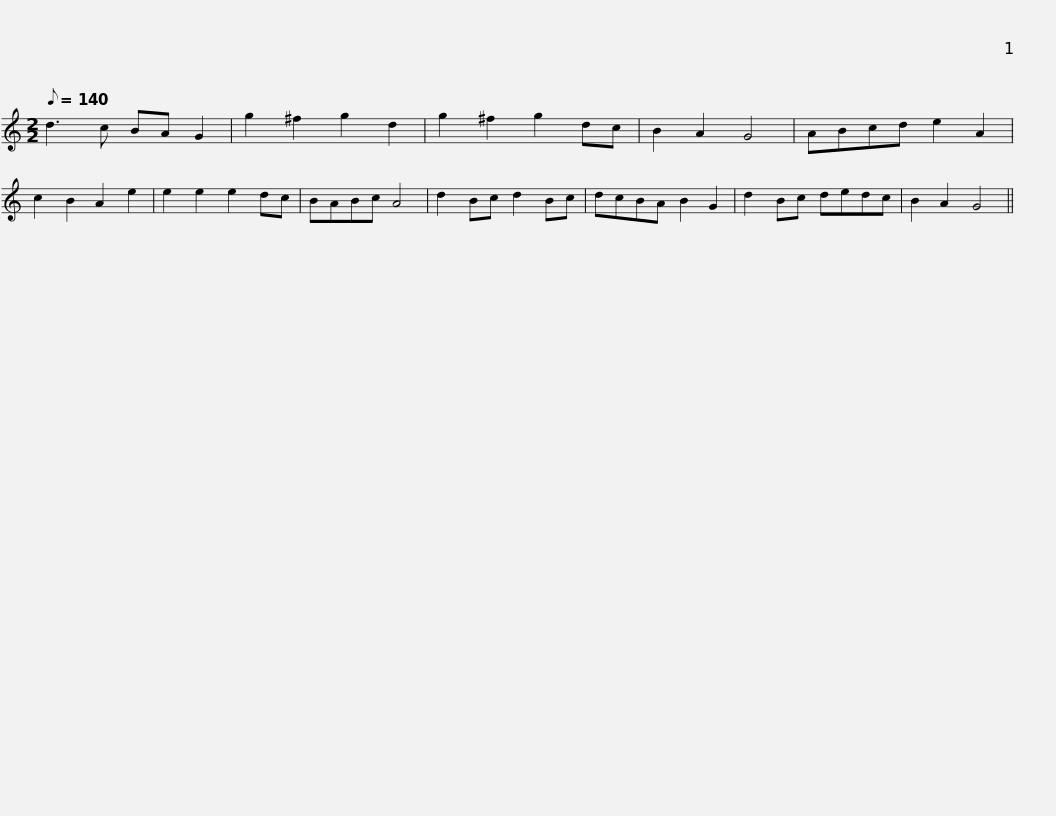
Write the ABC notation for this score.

X:1
L:1/8
Q:1/8=140
M:2/2
I:linebreak $
K:C
V:1 treble
V:1
 d3 c BA G2 | g2 ^f2 g2 d2 | g2 ^f2 g2 dc | B2 A2 G4 | ABcd e2 A2 | %5
 c2 B2 A2 e2 | e2 e2 e2 dc | BABc A4 |$ d2 Bc d2 Bc | dcBA B2 G2 | %10
 d2 Bc dedc | B2 A2 G4 || %12
